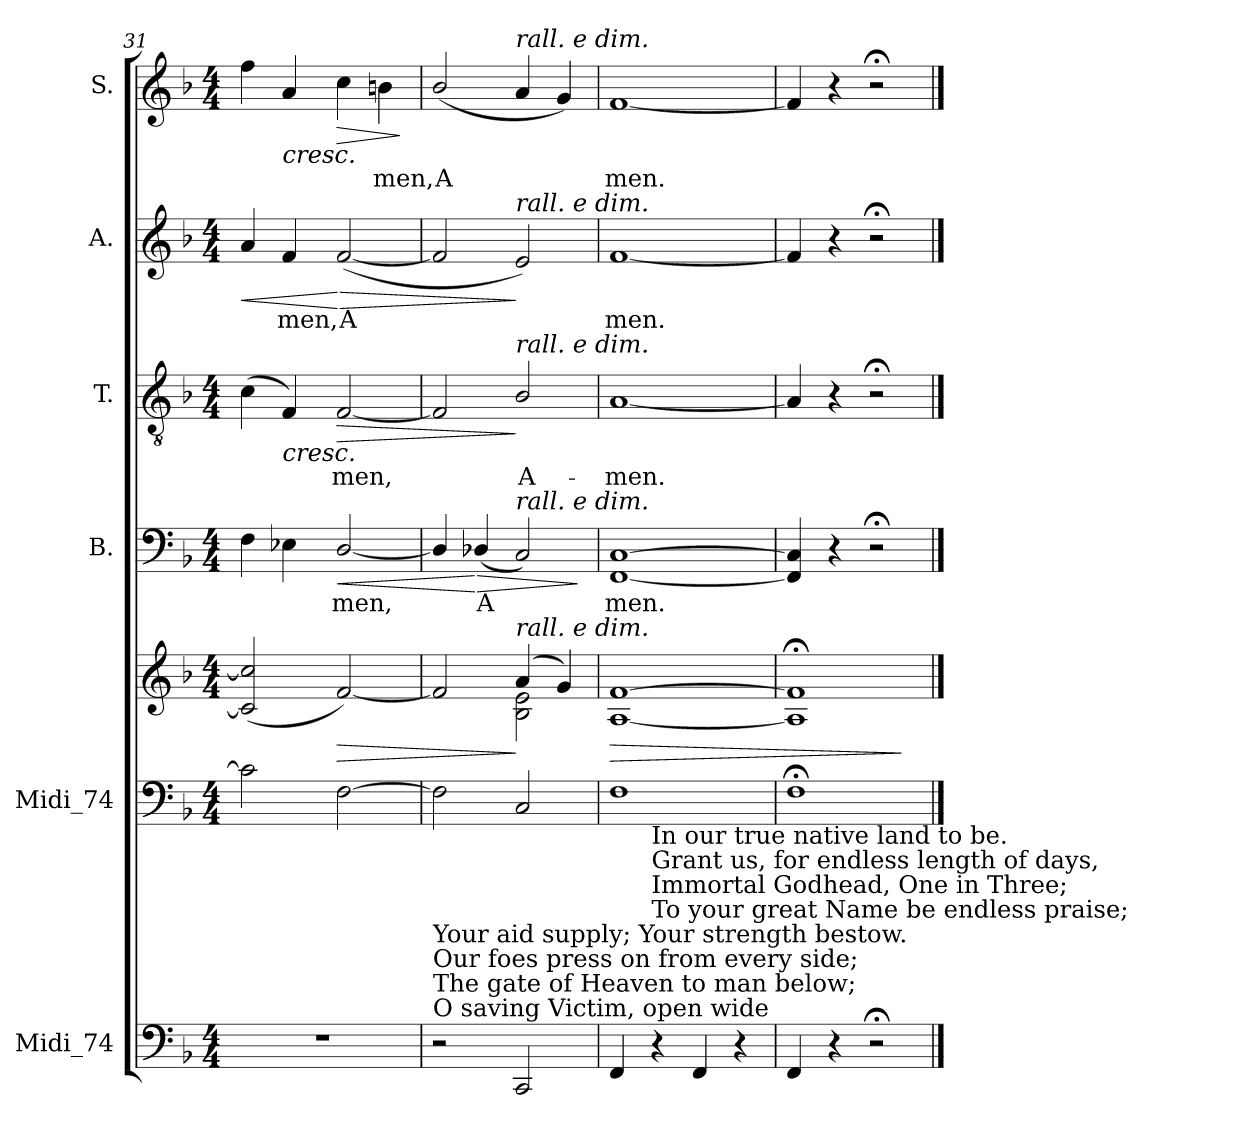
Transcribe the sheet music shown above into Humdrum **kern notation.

**kern	**kern	**kern	**dynam	**kern	**text	**dynam	**kern	**text	**dynam	**kern	**text	**dynam	**kern	**text	**dynam
*part6	*part5	*part5	*part5	*part4	*part4	*part4	*part3	*part3	*part3	*part2	*part2	*part2	*part1	*part1	*part1
*staff7	*staff6	*staff5	*staff5/6	*staff4	*staff4	*staff4	*staff3	*staff3	*staff3	*staff2	*staff2	*staff2	*staff1	*staff1	*staff1
*I"Midi_74	*I"Midi_74	*	*	*I"B.	*	*	*I"T.	*	*	*I"A.	*	*	*I"S.	*	*
*clefF4	*clefF4	*clefG2	*	*clefF4	*	*	*clefGv2	*	*	*clefG2	*	*	*clefG2	*	*
*k[b-]	*k[b-]	*k[b-]	*	*k[b-]	*	*	*k[b-]	*	*	*k[b-]	*	*	*k[b-]	*	*
*F:	*F:	*F:	*	*F:	*	*	*F:	*	*	*F:	*	*	*F:	*	*
*M4/4	*M4/4	*M4/4	*	*M4/4	*	*	*M4/4	*	*	*M4/4	*	*	*M4/4	*	*
=31	=31	=31	=31	=31	=31	=31	=31	=31	=31	=31	=31	=31	=31	=31	=31
*	*	*^	*	*	*	*	*	*	*	*	*	*	*	*	*
!	!	!	!	!	!	!	!	!	!	!	!	!	!LO:HP:b	!	!	!
1r	2c\]	(>2c/] 2cc/]	1ryy	.	4F\	.	.	(<4c\	.	.	4a/	.	<	4ff\	.	.
!	!	!	!	!	!	!	!	!	!	!LO:HP:b	!	!LO:LY:b	!	!	!	!LO:HP:b
.	.	.	.	.	4E-X\	.	.	4F/)	.	<	4f/	men,	.	4a/	.	<
!	!	!	!	!LO:HP:b	!	!LO:LY:b	!LO:HP:b	!	!LO:LY:b	!LO:HP:b	!	!LO:LY:b	!LO:HP:n=1:b	!	!	!LO:HP:b
.	[2F\	[2f/)	.	>	[2D/	men,	<	[2F/	men,	>	(<[2f/	A	[ >	4cc\	.	>
!	!	!	!	!	!	!	!	!	!	!	!	!	!	!	!LO:LY:b	!
.	.	.	.	.	.	.	.	.	.	.	.	.	.	4bn\	men,	[
*	*	*v	*v	*	*	*	*	*	*	*	*	*	*	*	*	*
.	.	.	.	.	.	.	.	.	[	.	.	.	.	.	]
=32	=32	=32	=32	=32	=32	=32	=32	=32	=32	=32	=32	=32	=32	=32	=32
*	*	*^	*	*	*	*	*	*	*	*	*	*	*	*	*
!LO:TX:a:t=O saving Victim, open wide	!	!	!	!	!	!	!	!	!	!	!	!	!	!	!	!
!LO:TX:a:t=The gate of Heaven to man below;	!	!	!	!	!	!	!	!	!	!	!	!	!	!	!	!
!LO:TX:a:t=Our foes press on from every side;	!	!	!	!	!	!	!	!	!	!	!	!	!	!	!	!
!LO:TX:a:t=Your aid supply; Your strength bestow.	!	!	!	!	!	!	!	!	!	!	!	!	!	!	!	!
!	!	!	!	!	!	!	!	!	!	!	!	!	!	!	!LO:LY:b	!
2r	2F\]	2f/]	2ryy	.	4D/]	.	.	2F/]	.	.	2f/]	.	.	(<2b-i/	A	.
!	!	!	!	!	!	!LO:LY:b	!LO:HP:n=1:b	!	!	!	!	!	!	!	!	!
.	.	.	.	.	(<4D-X/	A	[ >	.	.	.	.	.	.	.	.	.
!	!	!	!	!	!	!	!	!	!	!	!	!	!	!LO:TX:a:i:t=rall. e dim.	!	!
!	!	!	!	!	!	!	!	!	!	!	!LO:TX:a:i:t=rall. e dim.	!	!	!	!	!
!	!	!	!	!	!	!	!	!LO:TX:a:i:t=rall. e dim.	!	!	!	!	!	!	!	!
!	!	!	!	!	!LO:TX:a:i:t=rall. e dim.	!	!	!	!	!	!	!	!	!	!	!
!	!	!LO:TX:a:i:t=rall. e dim.	!	!	!	!	!	!	!	!	!	!	!	!	!	!
!	!	!	!	!	!	!	!	!	!LO:LY:b	!	!	!	!	!	!	!
2CC/	2C/	(>4a/	2B-\ 2e\	]	2C/)	.	.	2B-/	A-	]	2e/)	.	]	4a/	.	.
.	.	4g/)	.	.	.	.	.	.	.	.	.	.	.	4g/)	.	.
*	*	*v	*v	*	*	*	*	*	*	*	*	*	*	*	*	*
.	.	.	.	.	.	]	.	.	.	.	.	.	.	.	.
=33	=33	=33	=33	=33	=33	=33	=33	=33	=33	=33	=33	=33	=33	=33	=33
!	!	!	!LO:HP:b	!	!LO:LY:b	!	!	!LO:LY:b	!	!	!LO:LY:b	!	!	!LO:LY:b	!
*	*	*^	*	*	*	*	*	*	*	*	*	*	*	*	*
4FF/	1F	[1f	[1A	>	[1FF [1C	men.	.	[1A	-men.	.	[1f	men.	.	[1f	men.	.
!LO:TX:a:t=To your great Name be endless praise;	!	!	!	!	!	!	!	!	!	!	!	!	!	!	!	!
!LO:TX:a:t=Immortal Godhead, One in Three;	!	!	!	!	!	!	!	!	!	!	!	!	!	!	!	!
!LO:TX:a:t=Grant us, for endless length of days,	!	!	!	!	!	!	!	!	!	!	!	!	!	!	!	!
!LO:TX:a:t=In our true native land to be.	!	!	!	!	!	!	!	!	!	!	!	!	!	!	!	!
4r	.	.	.	.	.	.	.	.	.	.	.	.	.	.	.	.
4FF/	.	.	.	.	.	.	.	.	.	.	.	.	.	.	.	.
4r	.	.	.	.	.	.	.	.	.	.	.	.	.	.	.	.
=34	=34	=34	=34	=34	=34	=34	=34	=34	=34	=34	=34	=34	=34	=34	=34	=34
4FF/	1F;<	1f;<]	1A]	.	4FF/] 4C/]	.	.	4A/]	.	.	4f/]	.	.	4f/]	.	.
4r	.	.	.	.	4r	.	.	4r	.	.	4r	.	.	4r	.	.
2r;<	.	.	.	.	2r;<	.	.	2r;<	.	.	2r;<	.	.	2r;<	.	.
*	*	*v	*v	*	*	*	*	*	*	*	*	*	*	*	*	*
.	.	.	]	.	.	.	.	.	.	.	.	.	.	.	.
==	==	==	==	==	==	==	==	==	==	==	==	==	==	==	==
*-	*-	*-	*-	*-	*-	*-	*-	*-	*-	*-	*-	*-	*-	*-	*-
